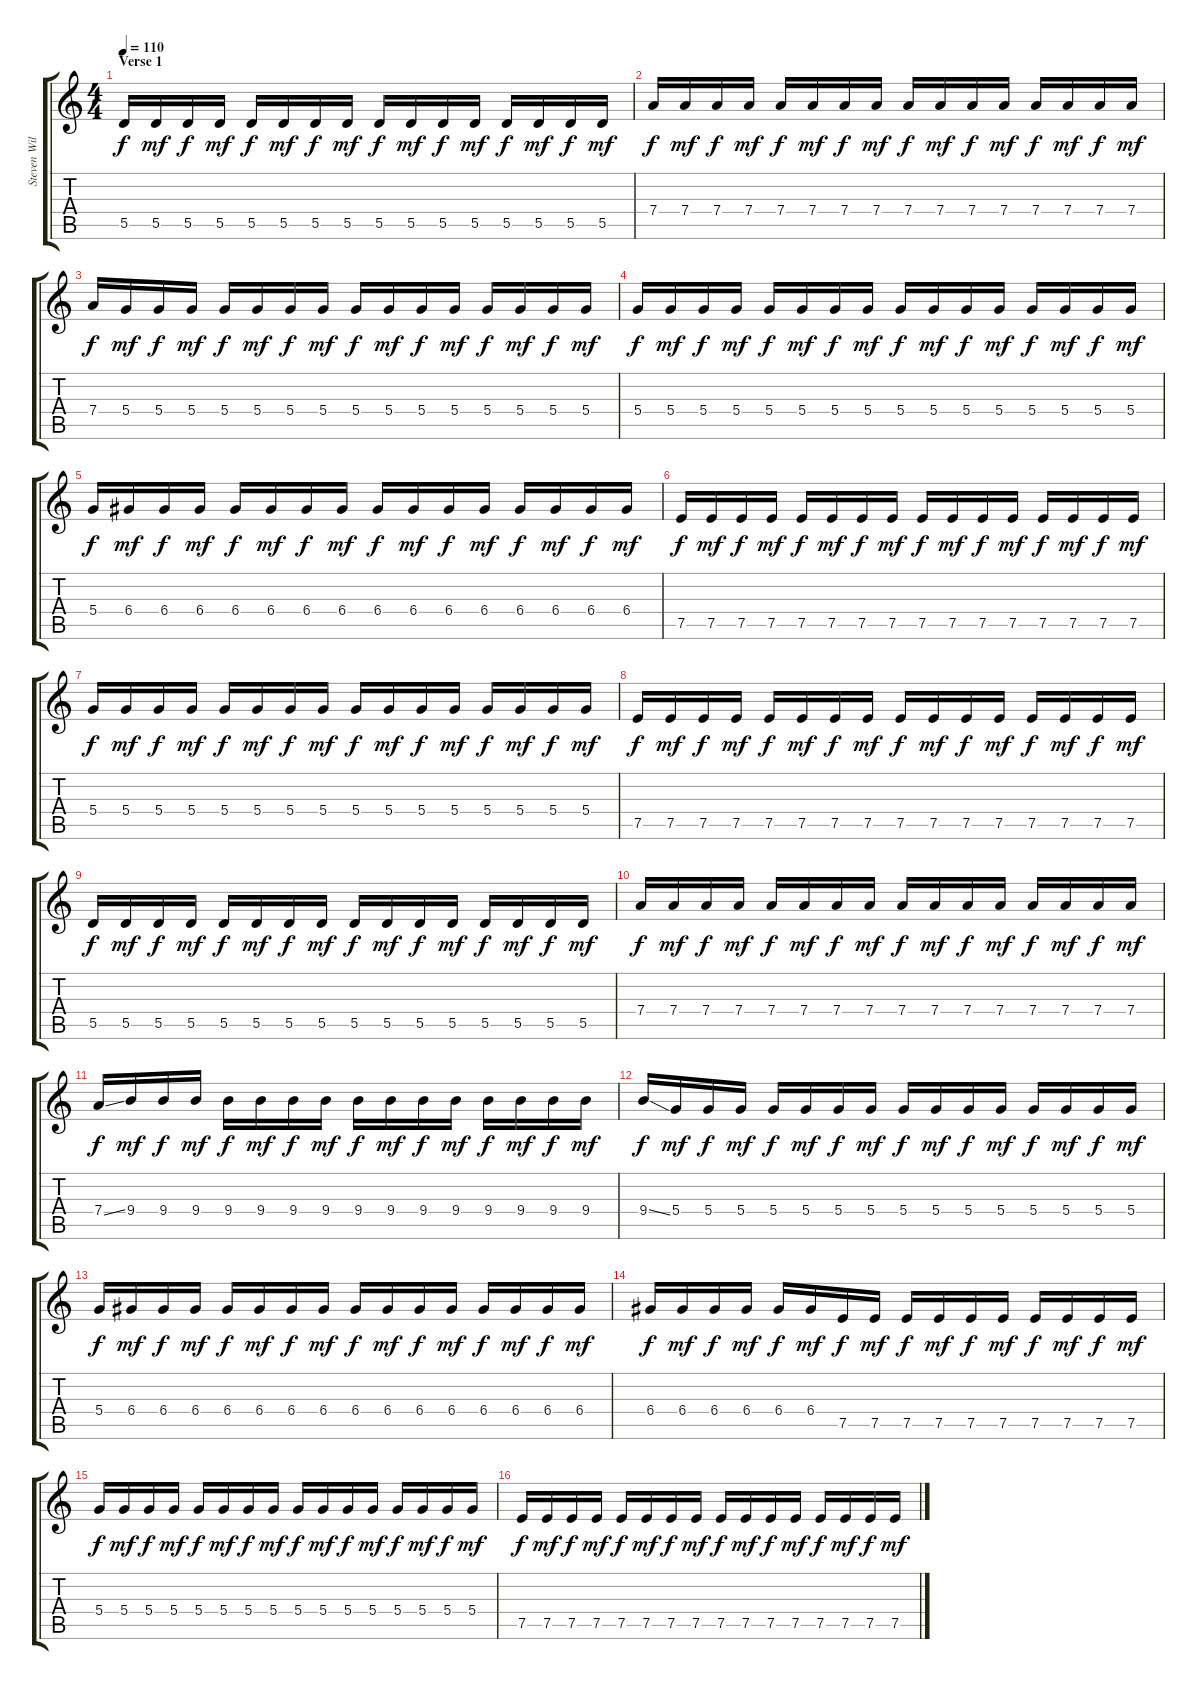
\track ("Steven Wilson - Guitar 1" "Steven Wil") {instrument electricguitarjazz}
\staff {score tabs}
\tuning (E4 B3 G3 D3 A2 D2) {hide}
\ts (4 4)
\section ("" "Verse 1")
\tempo 110
\clef g2
\ks c
5.5.16{dy f} 5.5.16{dy mf} 5.5.16{dy f} 5.5.16{dy mf} 5.5.16{dy f} 5.5.16{dy mf} 5.5.16{dy f} 5.5.16{dy mf} 5.5.16{dy f} 5.5.16{dy mf} 5.5.16{dy f} 5.5.16{dy mf} 5.5.16{dy f} 5.5.16{dy mf} 5.5.16{dy f} 5.5.16{dy mf} |
7.4.16{dy f} 7.4.16{dy mf} 7.4.16{dy f} 7.4.16{dy mf} 7.4.16{dy f} 7.4.16{dy mf} 7.4.16{dy f} 7.4.16{dy mf} 7.4.16{dy f} 7.4.16{dy mf} 7.4.16{dy f} 7.4.16{dy mf} 7.4.16{dy f} 7.4.16{dy mf} 7.4.16{dy f} 7.4.16{dy mf} |
7.4.16{dy f} 5.4.16{dy mf} 5.4.16{dy f} 5.4.16{dy mf} 5.4.16{dy f} 5.4.16{dy mf} 5.4.16{dy f} 5.4.16{dy mf} 5.4.16{dy f} 5.4.16{dy mf} 5.4.16{dy f} 5.4.16{dy mf} 5.4.16{dy f} 5.4.16{dy mf} 5.4.16{dy f} 5.4.16{dy mf} |
5.4.16{dy f} 5.4.16{dy mf} 5.4.16{dy f} 5.4.16{dy mf} 5.4.16{dy f} 5.4.16{dy mf} 5.4.16{dy f} 5.4.16{dy mf} 5.4.16{dy f} 5.4.16{dy mf} 5.4.16{dy f} 5.4.16{dy mf} 5.4.16{dy f} 5.4.16{dy mf} 5.4.16{dy f} 5.4.16{dy mf} |
5.4.16{dy f} 6.4.16{dy mf} 6.4.16{dy f} 6.4.16{dy mf} 6.4.16{dy f} 6.4.16{dy mf} 6.4.16{dy f} 6.4.16{dy mf} 6.4.16{dy f} 6.4.16{dy mf} 6.4.16{dy f} 6.4.16{dy mf} 6.4.16{dy f} 6.4.16{dy mf} 6.4.16{dy f} 6.4.16{dy mf} |
7.5.16{dy f} 7.5.16{dy mf} 7.5.16{dy f} 7.5.16{dy mf} 7.5.16{dy f} 7.5.16{dy mf} 7.5.16{dy f} 7.5.16{dy mf} 7.5.16{dy f} 7.5.16{dy mf} 7.5.16{dy f} 7.5.16{dy mf} 7.5.16{dy f} 7.5.16{dy mf} 7.5.16{dy f} 7.5.16{dy mf} |
5.4.16{dy f} 5.4.16{dy mf} 5.4.16{dy f} 5.4.16{dy mf} 5.4.16{dy f} 5.4.16{dy mf} 5.4.16{dy f} 5.4.16{dy mf} 5.4.16{dy f} 5.4.16{dy mf} 5.4.16{dy f} 5.4.16{dy mf} 5.4.16{dy f} 5.4.16{dy mf} 5.4.16{dy f} 5.4.16{dy mf} |
7.5.16{dy f} 7.5.16{dy mf} 7.5.16{dy f} 7.5.16{dy mf} 7.5.16{dy f} 7.5.16{dy mf} 7.5.16{dy f} 7.5.16{dy mf} 7.5.16{dy f} 7.5.16{dy mf} 7.5.16{dy f} 7.5.16{dy mf} 7.5.16{dy f} 7.5.16{dy mf} 7.5.16{dy f} 7.5.16{dy mf} |
5.5.16{dy f} 5.5.16{dy mf} 5.5.16{dy f} 5.5.16{dy mf} 5.5.16{dy f} 5.5.16{dy mf} 5.5.16{dy f} 5.5.16{dy mf} 5.5.16{dy f} 5.5.16{dy mf} 5.5.16{dy f} 5.5.16{dy mf} 5.5.16{dy f} 5.5.16{dy mf} 5.5.16{dy f} 5.5.16{dy mf} |
7.4.16{dy f} 7.4.16{dy mf} 7.4.16{dy f} 7.4.16{dy mf} 7.4.16{dy f} 7.4.16{dy mf} 7.4.16{dy f} 7.4.16{dy mf} 7.4.16{dy f} 7.4.16{dy mf} 7.4.16{dy f} 7.4.16{dy mf} 7.4.16{dy f} 7.4.16{dy mf} 7.4.16{dy f} 7.4.16{dy mf} |
7.4{ss}.16{dy f} 9.4.16{dy mf} 9.4.16{dy f} 9.4.16{dy mf} 9.4.16{dy f} 9.4.16{dy mf} 9.4.16{dy f} 9.4.16{dy mf} 9.4.16{dy f} 9.4.16{dy mf} 9.4.16{dy f} 9.4.16{dy mf} 9.4.16{dy f} 9.4.16{dy mf} 9.4.16{dy f} 9.4.16{dy mf} |
9.4{ss}.16{dy f} 5.4.16{dy mf} 5.4.16{dy f} 5.4.16{dy mf} 5.4.16{dy f} 5.4.16{dy mf} 5.4.16{dy f} 5.4.16{dy mf} 5.4.16{dy f} 5.4.16{dy mf} 5.4.16{dy f} 5.4.16{dy mf} 5.4.16{dy f} 5.4.16{dy mf} 5.4.16{dy f} 5.4.16{dy mf} |
5.4.16{dy f} 6.4.16{dy mf} 6.4.16{dy f} 6.4.16{dy mf} 6.4.16{dy f} 6.4.16{dy mf} 6.4.16{dy f} 6.4.16{dy mf} 6.4.16{dy f} 6.4.16{dy mf} 6.4.16{dy f} 6.4.16{dy mf} 6.4.16{dy f} 6.4.16{dy mf} 6.4.16{dy f} 6.4.16{dy mf} |
6.4.16{dy f} 6.4.16{dy mf} 6.4.16{dy f} 6.4.16{dy mf} 6.4.16{dy f} 6.4.16{dy mf} 7.5.16{dy f} 7.5.16{dy mf} 7.5.16{dy f} 7.5.16{dy mf} 7.5.16{dy f} 7.5.16{dy mf} 7.5.16{dy f} 7.5.16{dy mf} 7.5.16{dy f} 7.5.16{dy mf} |
5.4.16{dy f} 5.4.16{dy mf} 5.4.16{dy f} 5.4.16{dy mf} 5.4.16{dy f} 5.4.16{dy mf} 5.4.16{dy f} 5.4.16{dy mf} 5.4.16{dy f} 5.4.16{dy mf} 5.4.16{dy f} 5.4.16{dy mf} 5.4.16{dy f} 5.4.16{dy mf} 5.4.16{dy f} 5.4.16{dy mf} |
7.5.16{dy f} 7.5.16{dy mf} 7.5.16{dy f} 7.5.16{dy mf} 7.5.16{dy f} 7.5.16{dy mf} 7.5.16{dy f} 7.5.16{dy mf} 7.5.16{dy f} 7.5.16{dy mf} 7.5.16{dy f} 7.5.16{dy mf} 7.5.16{dy f} 7.5.16{dy mf} 7.5.16{dy f} 7.5.16{dy mf}
